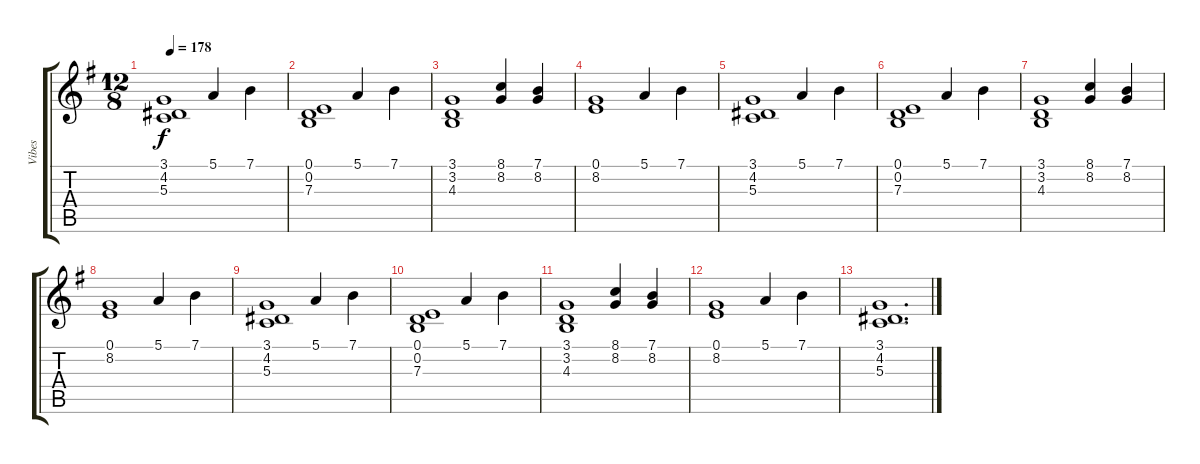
\track ("Vibes" "Vibes") {instrument vibraphone}
\staff {score tabs}
\tuning (E4 B3 G3 D3 A2 E2) {hide}
\ts (12 8)
\tempo 178
\clef g2
\ks g
(3.1 4.2 5.3).1{dy f} 5.1.4 7.1.4 |
(0.1 0.2 7.3).1 5.1.4 7.1.4 |
(3.1 3.2 4.3).1 (8.1 8.2).4 (7.1 8.2).4 |
(0.1 8.2).1 5.1.4 7.1.4 |
(3.1 4.2 5.3).1 5.1.4 7.1.4 |
(0.1 0.2 7.3).1 5.1.4 7.1.4 |
(3.1 3.2 4.3).1 (8.1 8.2).4 (7.1 8.2).4 |
(0.1 8.2).1 5.1.4 7.1.4 |
(3.1 4.2 5.3).1 5.1.4 7.1.4 |
(0.1 0.2 7.3).1 5.1.4 7.1.4 |
(3.1 3.2 4.3).1 (8.1 8.2).4 (7.1 8.2).4 |
(0.1 8.2).1 5.1.4 7.1.4 |
(3.1 4.2 5.3).1{d}
